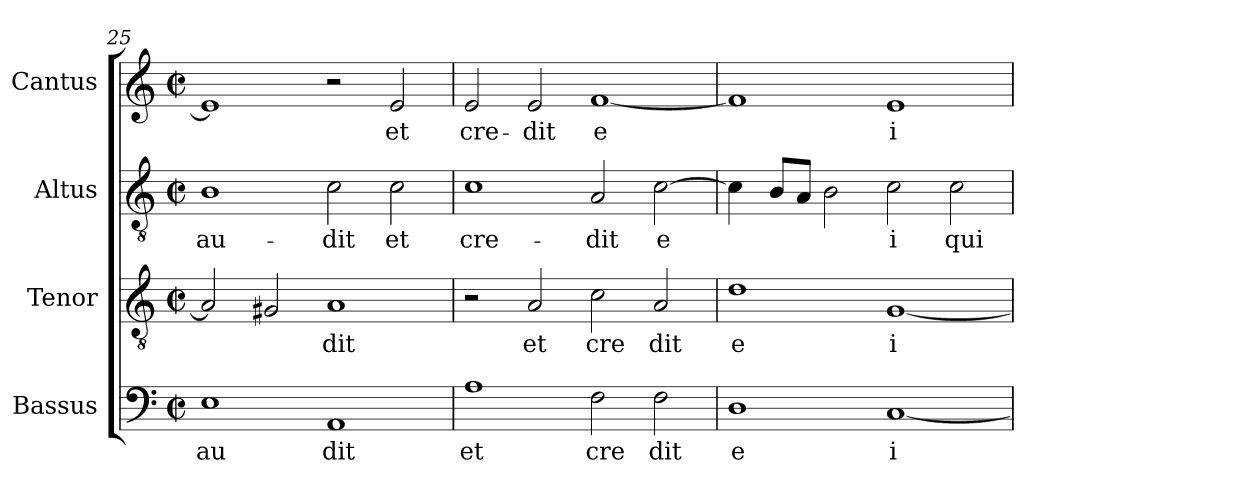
**kern	**text	**kern	**text	**kern	**text	**kern	**text
*part4	*part4	*part3	*part3	*part2	*part2	*part1	*part1
*staff4	*staff4	*staff3	*staff3	*staff2	*staff2	*staff1	*staff1
*I"Bassus	*	*I"Tenor	*	*I"Altus	*	*I"Cantus	*
!!LO:LB:g=z
*clefF4	*	*clefGv2	*	*clefGv2	*	*clefG2	*
*k[]	*	*k[]	*	*k[]	*	*k[]	*
*C:	*	*C:	*	*C:	*	*C:	*
*M2/2	*	*M2/2	*	*M2/2	*	*M2/2	*
*met(c|)	*	*met(c|)	*	*met(c|)	*	*met(c|)	*
=25	=25	=25	=25	=25	=25	=25	=25
!	!LO:LY:b:cj	!	!LO:LY:b:cj	!	!LO:LY:b:cj	!	!LO:LY:b:cj
1E	au	2A/]	.	1B	au-	1e]	.
!	!	!	!LO:LY:b:cj	!	!	!	!
.	.	2G#/	.	.	.	.	.
!	!LO:LY:b:cj	!	!LO:LY:b:cj	!	!LO:LY:b:cj	!	!
1AA	dit	1A	dit	2c\	-dit	2r	.
!	!	!	!	!	!LO:LY:b:cj	!	!LO:LY:b:cj
.	.	.	.	2c\	et	2e/	et
=26	=26	=26	=26	=26	=26	=26	=26
!	!LO:LY:b:cj	!	!	!	!LO:LY:b:cj	!	!LO:LY:b:cj
1A	et	2r	.	1c	cre-	2e/	cre-
!	!	!	!LO:LY:b:cj	!	!	!	!LO:LY:b:cj
.	.	2A/	et	.	.	2e/	-dit
!	!LO:LY:b:cj	!	!LO:LY:b:cj	!	!LO:LY:b:cj	!	!LO:LY:b:cj
2F\	cre	2c\	cre	2A/	-dit	[<1f	e-
!	!LO:LY:b:cj	!	!LO:LY:b:cj	!	!LO:LY:b:cj	!	!
2F\	dit	2A/	dit	[>2c\	e-	.	.
=27	=27	=27	=27	=27	=27	=27	=27
!	!LO:LY:b:cj	!	!LO:LY:b:cj	!	!LO:LY:b:cj	!	!LO:LY:b:cj
1D	e	1d	e	4c\]	--	1f]	--
!	!	!	!	!	!LO:LY:b:cj	!	!
.	.	.	.	8B/L	--	.	.
!	!	!	!	!	!LO:LY:b:cj	!	!
.	.	.	.	8A/J	--	.	.
!	!	!	!	!	!LO:LY:b:cj	!	!
.	.	.	.	2B\	--	.	.
!	!LO:LY:b:cj	!	!LO:LY:b:cj	!	!LO:LY:b:cj	!	!LO:LY:b:cj
[<1C	i	[<1G	i	2c\	-i	1e	-i
!	!	!	!	!	!LO:LY:b:cj	!	!
.	.	.	.	2c\	qui	.	.
=	=	=	=	=	=	=	=
*-	*-	*-	*-	*-	*-	*-	*-
